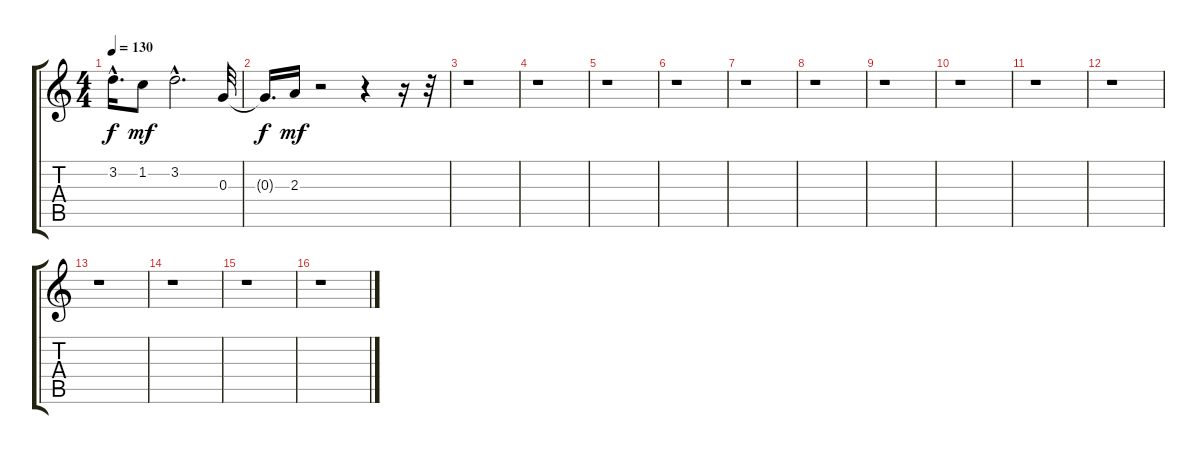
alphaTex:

\track "" {instrument acousticguitarnylon}
\staff {score tabs}
\tuning (E4 B3 G3 D3 A2 E2) {hide}
\ts (4 4)
\tempo 130
\clef g2
\ks c
3.2{hac t}.16{d dy f} 1.2.8{dy mf} 3.2{hac}.2{d} 0.3.32 |
0.3{t}.16{d dy f} 2.3.16{dy mf} r.2 r.4 r.16 r.32 |
r.1 |
r.1 |
r.1 |
r.1 |
r.1 |
r.1 |
r.1 |
r.1 |
r.1 |
r.1 |
r.1 |
r.1 |
r.1 |
r.1
